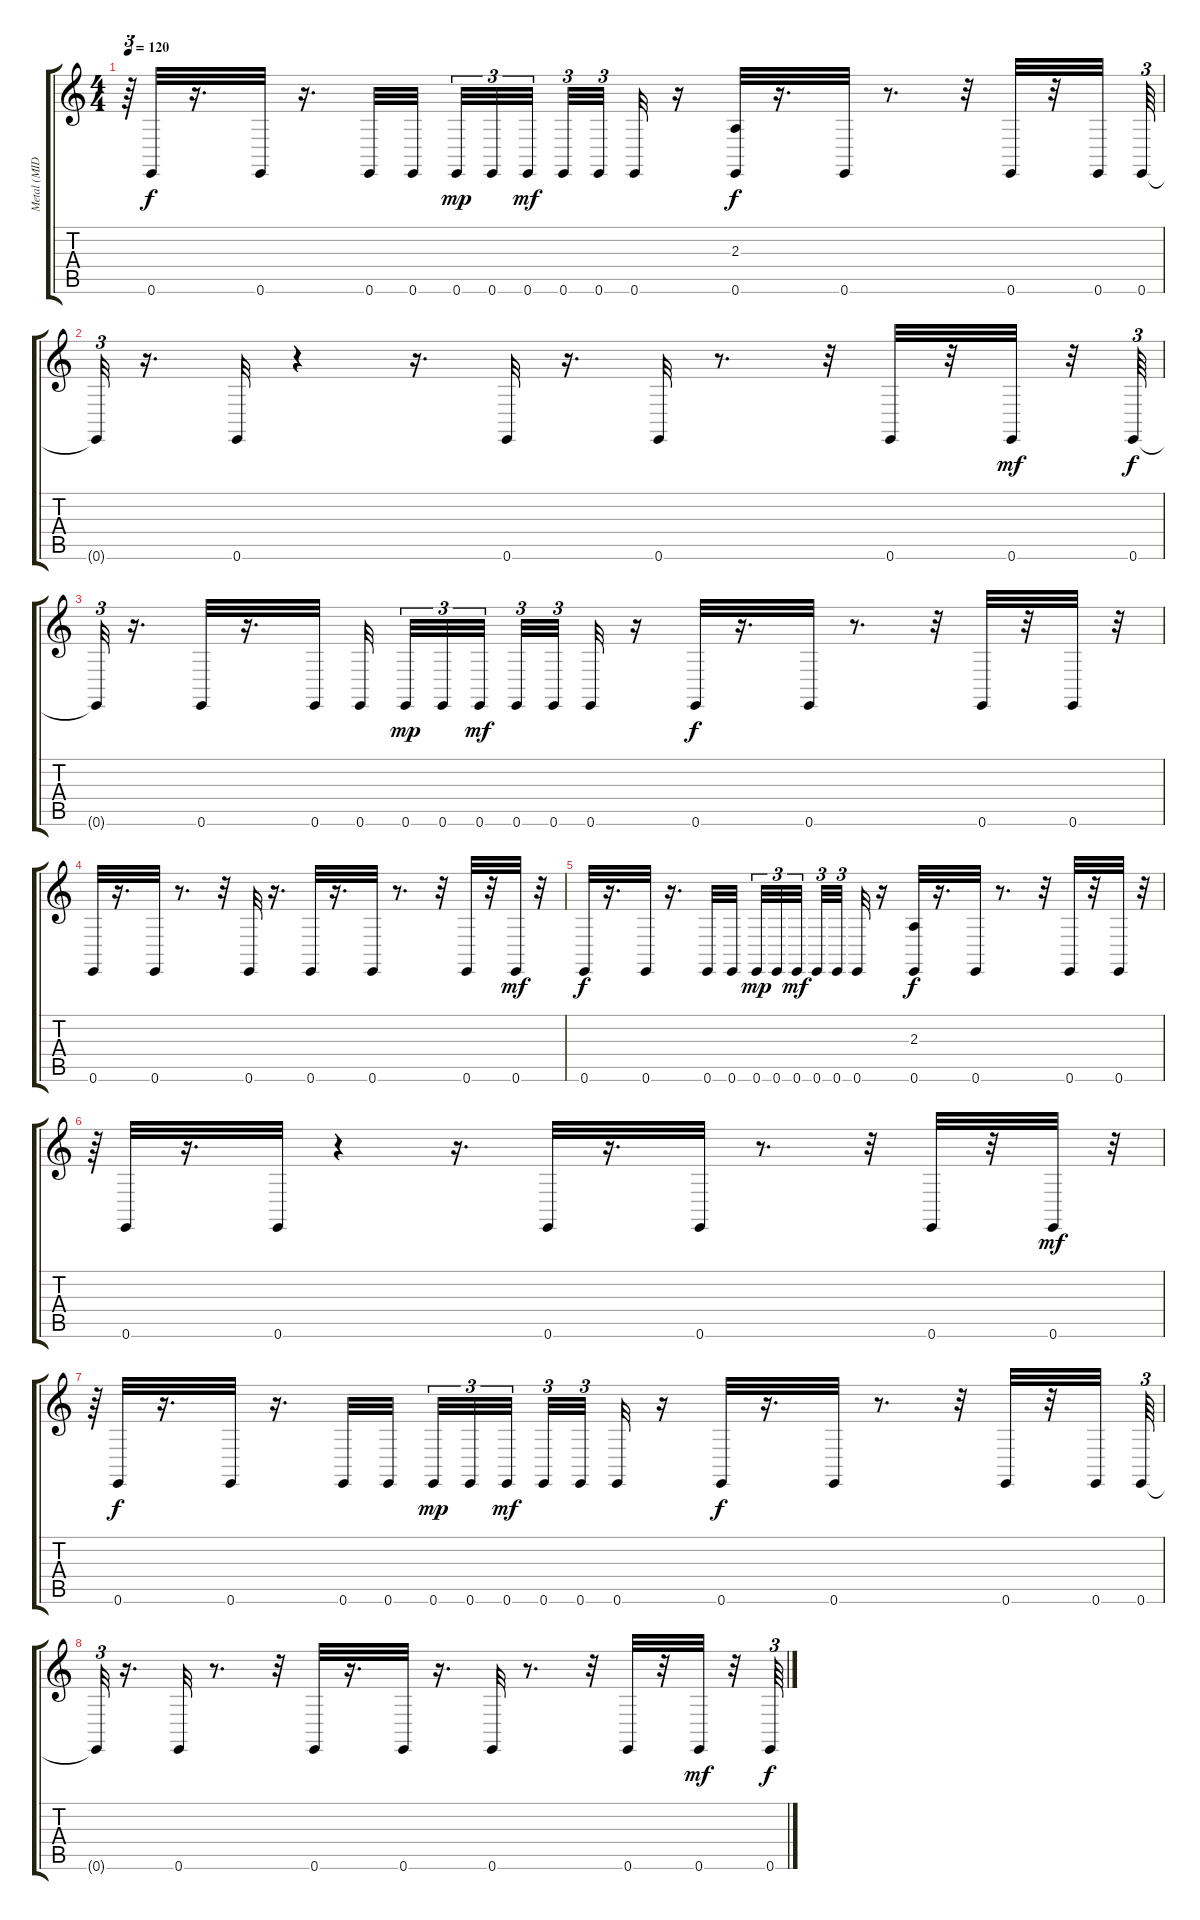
\track ("Metal (MIDI)" "Metal (MID") {instrument stringensemble1}
\staff {score tabs}
\tuning (E4 B3 G3 D3 A2 E2) {hide}
\ts (4 4)
\tempo 120
\clef g2
\ks c
r.64{tu (3 2) dy f} 0.6.32 r.16{d} 0.6.32 r.16{d} 0.6.32 0.6.32 0.6.32{tu (3 2) dy mp} 0.6.32{tu (3 2)} 0.6.32{tu (3 2) dy mf} 0.6.32{tu (3 2)} 0.6.32{tu (3 2)} 0.6.32 r.16 (2.3 0.6).32{dy f} r.16{d} 0.6.32 r.8{d} r.32 0.6.32 r.32 0.6.32 0.6.64{tu (3 2)} |
0.6{t}.32{tu (3 2)} r.16{d} 0.6.32 r.4 r.16{d} 0.6.32 r.16{d} 0.6.32 r.8{d} r.32 0.6.32 r.32 0.6.32{dy mf} r.32 0.6.64{tu (3 2) dy f} |
0.6{t}.32{tu (3 2)} r.16{d} 0.6.32 r.16{d} 0.6.32 0.6.32 0.6.32{tu (3 2) dy mp} 0.6.32{tu (3 2)} 0.6.32{tu (3 2) dy mf} 0.6.32{tu (3 2)} 0.6.32{tu (3 2)} 0.6.32 r.16 0.6.32{dy f} r.16{d} 0.6.32 r.8{d} r.32 0.6.32 r.32 0.6.32 r.32 |
0.6.32 r.16{d} 0.6.32 r.8{d} r.32 0.6.32 r.16{d} 0.6.32 r.16{d} 0.6.32 r.8{d} r.32 0.6.32 r.32 0.6.32{dy mf} r.32 |
0.6.32{dy f} r.16{d} 0.6.32 r.16{d} 0.6.32 0.6.32 0.6.32{tu (3 2) dy mp} 0.6.32{tu (3 2)} 0.6.32{tu (3 2) dy mf} 0.6.32{tu (3 2)} 0.6.32{tu (3 2)} 0.6.32 r.16 (2.3 0.6).32{dy f} r.16{d} 0.6.32 r.8{d} r.32 0.6.32 r.32 0.6.32 r.32{tu (3 2)} |
r.64{tu (3 2)} 0.6.32 r.16{d} 0.6.32 r.4 r.16{d} 0.6.32 r.16{d} 0.6.32 r.8{d} r.32 0.6.32 r.32 0.6.32{dy mf} r.32{tu (3 2)} |
r.64{tu (3 2)} 0.6.32{dy f} r.16{d} 0.6.32 r.16{d} 0.6.32 0.6.32 0.6.32{tu (3 2) dy mp} 0.6.32{tu (3 2)} 0.6.32{tu (3 2) dy mf} 0.6.32{tu (3 2)} 0.6.32{tu (3 2)} 0.6.32 r.16 0.6.32{dy f} r.16{d} 0.6.32 r.8{d} r.32 0.6.32 r.32 0.6.32 0.6.64{tu (3 2)} |
0.6{t}.32{tu (3 2)} r.16{d} 0.6.32 r.8{d} r.32 0.6.32 r.16{d} 0.6.32 r.16{d} 0.6.32 r.8{d} r.32 0.6.32 r.32 0.6.32{dy mf} r.32 0.6.64{tu (3 2) dy f}
